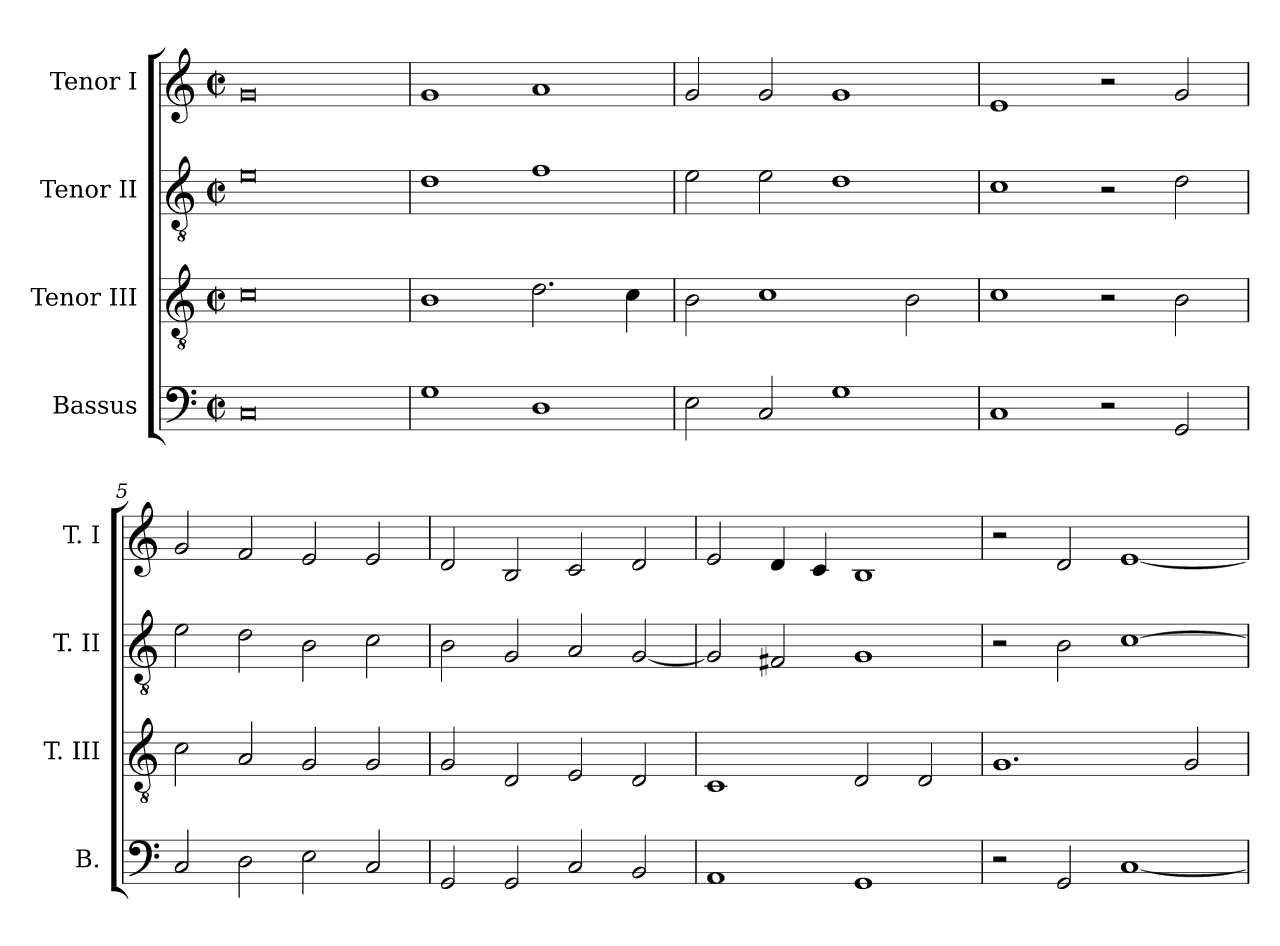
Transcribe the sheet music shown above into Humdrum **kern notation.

**kern	**kern	**kern	**kern
*part4	*part3	*part2	*part1
*staff4	*staff3	*staff2	*staff1
*I"Bassus	*I"Tenor III	*I"Tenor II	*I"Tenor I
*I'B.	*I'T. III	*I'T. II	*I'T. I
!!LO:PB:g=z
*clefF4	*clefGv2	*clefGv2	*clefG2
*	*ITrd7c12	*ITrd7c12	*
*k[]	*k[]	*k[]	*k[]
*C:	*C:	*C:	*C:
*M2/2	*M2/2	*M2/2	*M2/2
*met(c|)	*met(c|)	*met(c|)	*met(c|)
=1	=1	=1	=1
0Ci	0Ci	0Ei	0gi
=2	=2	=2	=2
1Gi	1BBi	1Di	1gi
1Di	2.Di\	1Fi	1ai
.	4Ci\	.	.
=3	=3	=3	=3
2Ei\	2BBi\	2Ei\	2gi/
2Ci/	1Ci	2Ei\	2gi/
1Gi	.	1Di	1gi
.	2BBi\	.	.
=4	=4	=4	=4
1Ci	1Ci	1Ci	1ei
2r	2r	2r	2r
2GGi/	2BBi\	2Di\	2gi/
=5	=5	=5	=5
2Ci/	2Ci\	2Ei\	2gi/
2Di\	2AAi/	2Di\	2fi/
2Ei\	2GGi/	2BBi\	2ei/
2Ci/	2GGi/	2Ci\	2ei/
!!LO:LB:g=z
=6	=6	=6	=6
2GGi/	2GGi/	2BBi\	2di/
2GGi/	2DDi/	2GGi/	2Bi/
2Ci/	2EEi/	2AAi/	2ci/
2BBi/	2DDi/	[<2GGi/	2di/
=7	=7	=7	=7
1AAi	1CCi	2GGi/]	2ei/
.	.	2FF#Xi/	4di/
.	.	.	4ci/
1GGi	2DDi/	1GGi	1Bi
.	2DDi/	.	.
=8	=8	=8	=8
2r	1.GGi	2r	2r
2GGi/	.	2BBi\	2di/
[<1Ci	.	[>1Ci	[<1ei
.	2GGi/	.	.
=	=	=	=
*-	*-	*-	*-
